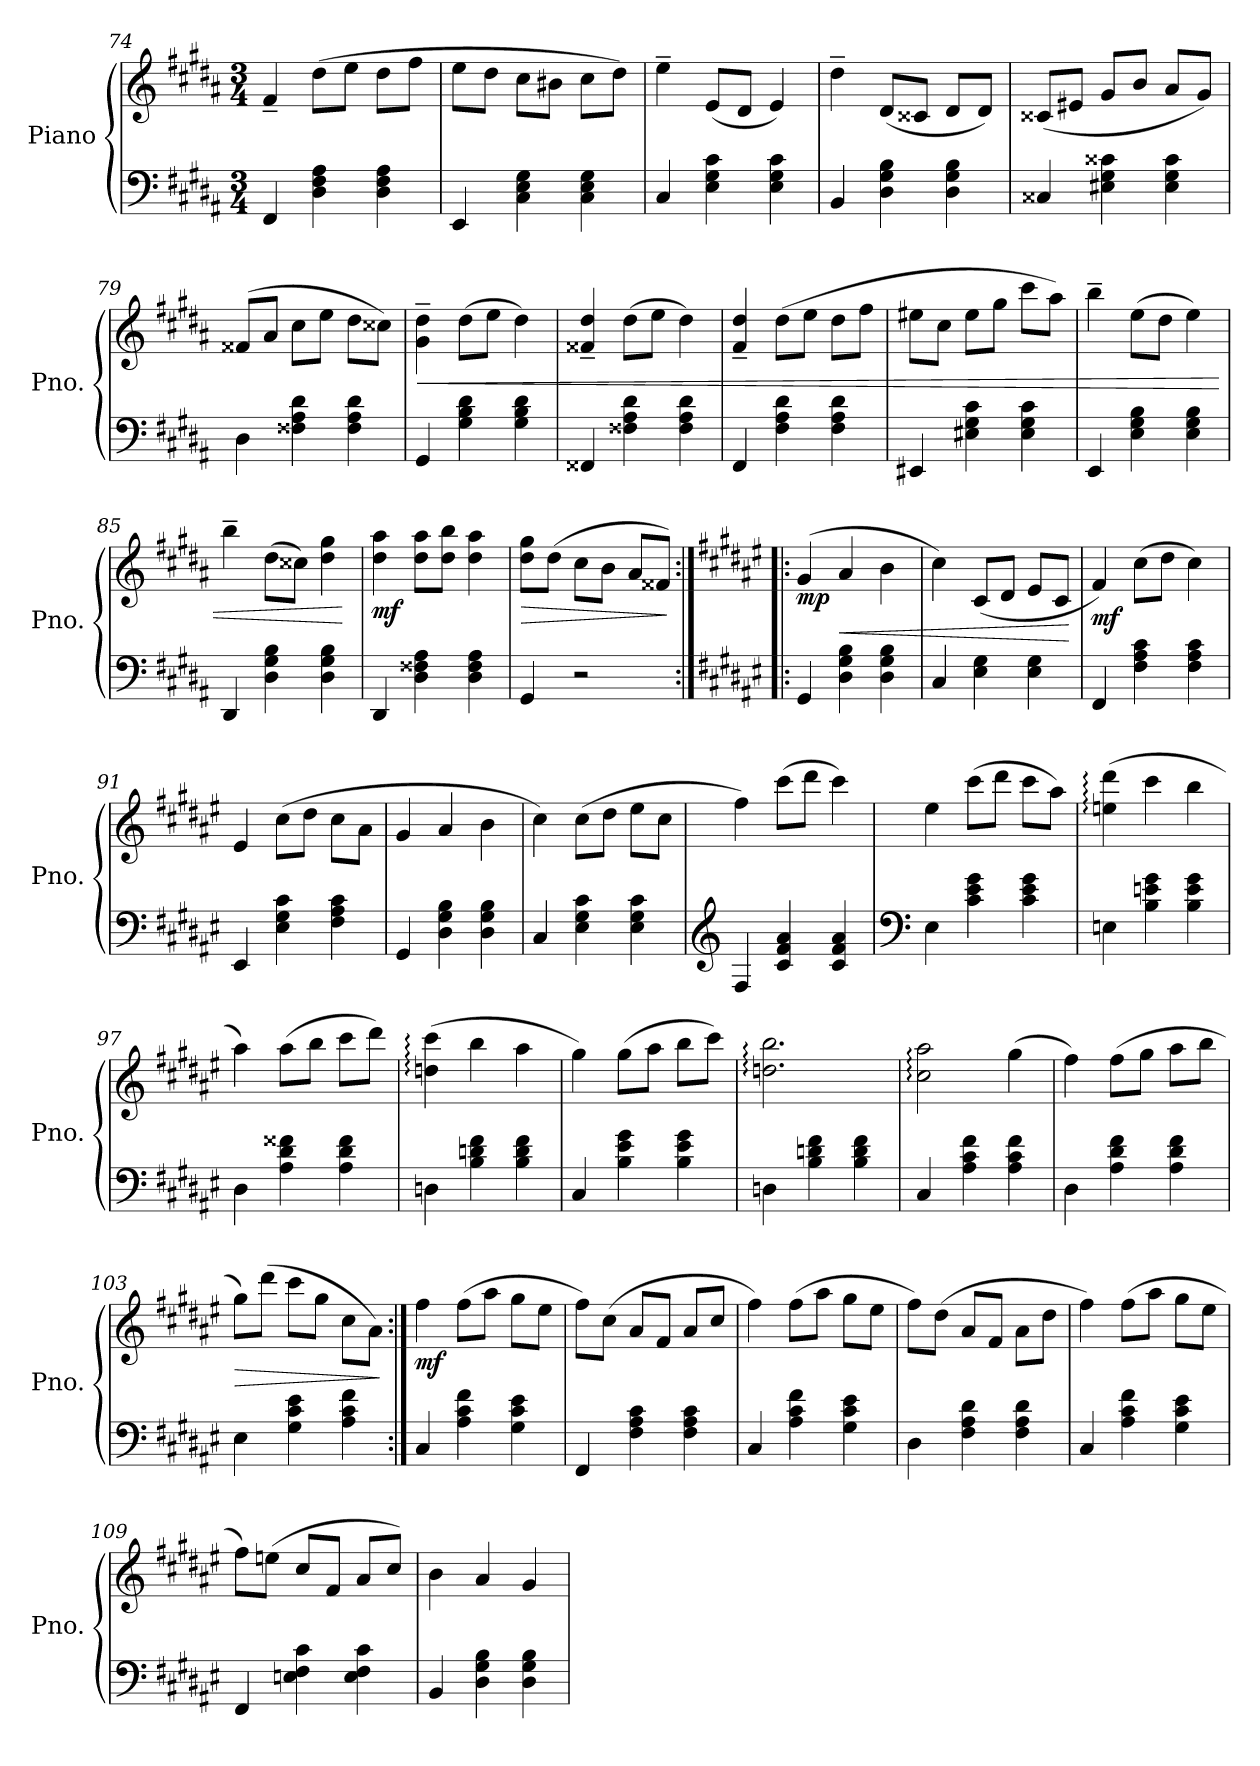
**kern	**kern	**dynam
*part1	*part1	*part1
*staff2	*staff1	*staff1/2
*I"Piano	*	*
*I'Pno.	*	*
*clefF4	*clefG2	*
*k[f#c#g#d#a#]	*k[f#c#g#d#a#]	*
*M3/4	*M3/4	*
=74	=74	=74
4FF#/	4f#~/	.
4D#\ 4F#\ 4A#\	(8dd#\L	.
.	8ee\J	.
4D#\ 4F#\ 4A#\	8dd#\L	.
.	8ff#\J	.
=75	=75	=75
4EE/	8ee\L	.
.	8dd#\J	.
4C#\ 4E\ 4G#\	8cc#\L	.
.	8b#X\J	.
4C#\ 4E\ 4G#\	8cc#\L	.
.	8dd#\J)	.
=76	=76	=76
4C#/	4ee~\	.
4E\ 4G#\ 4c#\	(8e/L	.
.	8d#/J	.
4E\ 4G#\ 4c#\	4e/)	.
=77	=77	=77
4BB/	4dd#~\	.
4D#\ 4G#\ 4B\	(8d#/L	.
.	8c##X/J	.
4D#\ 4G#\ 4B\	8d#/L	.
.	8d#/J)	.
!!LO:LB:g=z
=78	=78	=78
4C##X/	(8c##X/L	.
.	8e#X/J	.
4E#X\ 4G#\ 4c##X\	8g#/L	.
.	8b/J	.
4E#\ 4G#\ 4c##\	8a#/L	.
.	8g#/J)	.
=79	=79	=79
4D#\	(8f##X/L	.
.	8a#/J	.
4F##X\ 4A#\ 4d#\	8cc#\L	.
.	8ee\J	.
4F##\ 4A#\ 4d#\	8dd#\L	.
.	8cc##X\J)	.
=80	=80	=80
!	!	!LO:HP:b
4GG#/	4g#\~ 4dd#\~	<
4G#\ 4B\ 4d#\	(8dd#\L	.
.	8ee\J	.
4G#\ 4B\ 4d#\	4dd#\)	.
=81	=81	=81
4FF##X/	4f##X/~ 4dd#/~	.
4F##X\ 4A#\ 4d#\	(8dd#\L	.
.	8ee\J	.
4F##\ 4A#\ 4d#\	4dd#\)	.
=82	=82	=82
4FF#/	4f#/~ 4dd#/~	.
4F#\ 4A#\ 4d#\	(8dd#\L	.
.	8ee\J	.
4F#\ 4A#\ 4d#\	8dd#\L	.
.	8ff#\J	.
=83	=83	=83
4EE#X/	8ee#X\L	.
.	8cc#\J	.
4E#X\ 4G#\ 4c#\	8ee#\L	.
.	8gg#\J	.
4E#\ 4G#\ 4c#\	8ccc#\L	.
.	8aa#\J)	.
!!LO:LB:g=z
=84	=84	=84
4EE/	4bb~\	.
4E\ 4G#\ 4B\	(8ee\L	.
.	8dd#\J	.
4E\ 4G#\ 4B\	4ee\)	.
=85	=85	=85
4DD#/	4bb~\	.
4D#\ 4G#\ 4B\	(8dd#\L	.
.	8cc##X\J)	.
4D#\ 4G#\ 4B\	4dd#\ 4gg#\	.
.	.	[
=86	=86	=86
!	!	!LO:DY:b
4DD#/	4dd#\ 4aa#\	mf
4D#\ 4F##X\ 4A#\	8dd#\ 8aa#\L	.
.	8dd#\ 8bb\J	.
4D#\ 4F##\ 4A#\	4dd#\ 4aa#\	.
=87	=87	=87
!	!	!LO:HP:b
4GG#/	8dd#\ 8gg#\L	>
.	(8dd#\J	.
2r	8cc#\L	.
.	8b\J	.
.	8a#/L	.
.	8f##X/J)	.
.	.	]
=88:|!|:	=88:|!|:	=88:|!|:
*k[f#c#g#d#a#e#]	*k[f#c#g#d#a#e#]	*
!	!	!LO:DY:b
4GG#/	(4g#/	mp
!	!	!LO:HP:b
4D#\ 4G#\ 4B\	4a#/	<
4D#\ 4G#\ 4B\	4b\	.
=89	=89	=89
4C#/	4cc#\)	.
4E#\ 4G#\	(8c#/L	.
.	8d#/J	.
4E#\ 4G#\	8e#/L	.
.	8c#/J	.
.	.	[
=90	=90	=90
!	!	!LO:DY:b
4FF#/	4f#/)	mf
4F#\ 4A#\ 4c#\	(8cc#\L	.
.	8dd#\J	.
4F#\ 4A#\ 4c#\	4cc#\)	.
!!LO:LB:g=z
=91	=91	=91
4EE#/	4e#/	.
4E#\ 4G#\ 4c#\	(8cc#\L	.
.	8dd#\J	.
4F#\ 4A#\ 4c#\	8cc#\L	.
.	8a#\J	.
=92	=92	=92
4GG#/	4g#/	.
4D#\ 4G#\ 4B\	4a#/	.
4D#\ 4G#\ 4B\	4b\	.
=93	=93	=93
4C#/	4cc#\)	.
4E#\ 4G#\ 4c#\	(8cc#\L	.
.	8dd#\J	.
4E#\ 4G#\ 4c#\	8ee#\L	.
.	8cc#\J	.
=94	=94	=94
*clefG2	*	*
4F#/	4ff#\)	.
4c#/ 4f#/ 4a#/	(8ccc#\L	.
.	8ddd#\J	.
4c#/ 4f#/ 4a#/	4ccc#\)	.
=95	=95	=95
*clefF4	*	*
4E#\	4ee#\	.
4c#\ 4e#\ 4g#\	(8ccc#\L	.
.	8ddd#\J	.
4c#\ 4e#\ 4g#\	8ccc#\L	.
.	8aa#\J)	.
=96	=96	=96
4En\	(4een\: 4ddd#\:	.
4B\ 4en\ 4g#\	4ccc#\	.
4B\ 4e\ 4g#\	4bb\	.
!!LO:LB:g=z
=97	=97	=97
4D#\	4aa#\)	.
4A#\ 4d#\ 4f##X\	(8aa#\L	.
.	8bb\J	.
4A#\ 4d#\ 4f##\	8ccc#\L	.
.	8ddd#\J)	.
=98	=98	=98
4Dn\	(4ddn\: 4ccc#\:	.
4B\ 4dn\ 4f#\	4bb\	.
4B\ 4d\ 4f#\	4aa#\	.
=99	=99	=99
4C#/	4gg#\)	.
4B\ 4e#\ 4g#\	(8gg#\L	.
.	8aa#\J	.
4B\ 4e#\ 4g#\	8bb\L	.
.	8ccc#\J)	.
=100	=100	=100
4Dn\	2.ddn\: 2.bb\:	.
4B\ 4dn\ 4f#\	.	.
4B\ 4d\ 4f#\	.	.
=101	=101	=101
4C#/	2cc#\: 2aa#\:	.
4A#\ 4c#\ 4f#\	.	.
4A#\ 4c#\ 4f#\	(4gg#\	.
=102	=102	=102
4D#\	4ff#\)	.
4A#\ 4d#\ 4f#\	(8ff#\L	.
.	8gg#\J	.
4A#\ 4d#\ 4f#\	8aa#\L	.
.	8bb\J	.
!!LO:PB:g=z
=103	=103	=103
!	!	!LO:HP:b
4E#\	8gg#\L)	>
.	(8ddd#\J	.
4G#\ 4c#\ 4e#\	8ccc#\L	.
.	8gg#\J	.
4A#\ 4c#\ 4f#\	8cc#\L	.
.	8a#\J)	.
.	.	]
=104:|!	=104:|!	=104:|!
!	!	!LO:DY:b
4C#/	4ff#\	mf
4A#\ 4c#\ 4f#\	(8ff#\L	.
.	8aa#\J	.
4G#\ 4c#\ 4e#\	8gg#\L	.
.	8ee#\J	.
=105	=105	=105
4FF#/	8ff#\L)	.
.	(8cc#\J	.
4F#\ 4A#\ 4c#\	8a#/L	.
.	8f#/J	.
4F#\ 4A#\ 4c#\	8a#/L	.
.	8cc#/J	.
=106	=106	=106
4C#/	4ff#\)	.
4A#\ 4c#\ 4f#\	(8ff#\L	.
.	8aa#\J	.
4G#\ 4c#\ 4e#\	8gg#\L	.
.	8ee#\J	.
=107	=107	=107
4D#\	8ff#\L)	.
.	(8dd#\J	.
4F#\ 4A#\ 4d#\	8a#/L	.
.	8f#/J	.
4F#\ 4A#\ 4d#\	8a#\L	.
.	8dd#\J	.
=108	=108	=108
4C#/	4ff#\)	.
4A#\ 4c#\ 4f#\	(8ff#\L	.
.	8aa#\J	.
4G#\ 4c#\ 4e#\	8gg#\L	.
.	8ee#\J	.
!!LO:LB:g=z
=109	=109	=109
4FF#/	8ff#\L)	.
.	(8een\J	.
4En\ 4F#\ 4c#\	8cc#/L	.
.	8f#/J	.
4E\ 4F#\ 4c#\	8a#/L	.
.	8cc#/J)	.
=110	=110	=110
4BB/	4b\	.
4D#\ 4G#\ 4B\	4a#/	.
4D#\ 4G#\ 4B\	4g#/	.
=	=	=
*-	*-	*-
